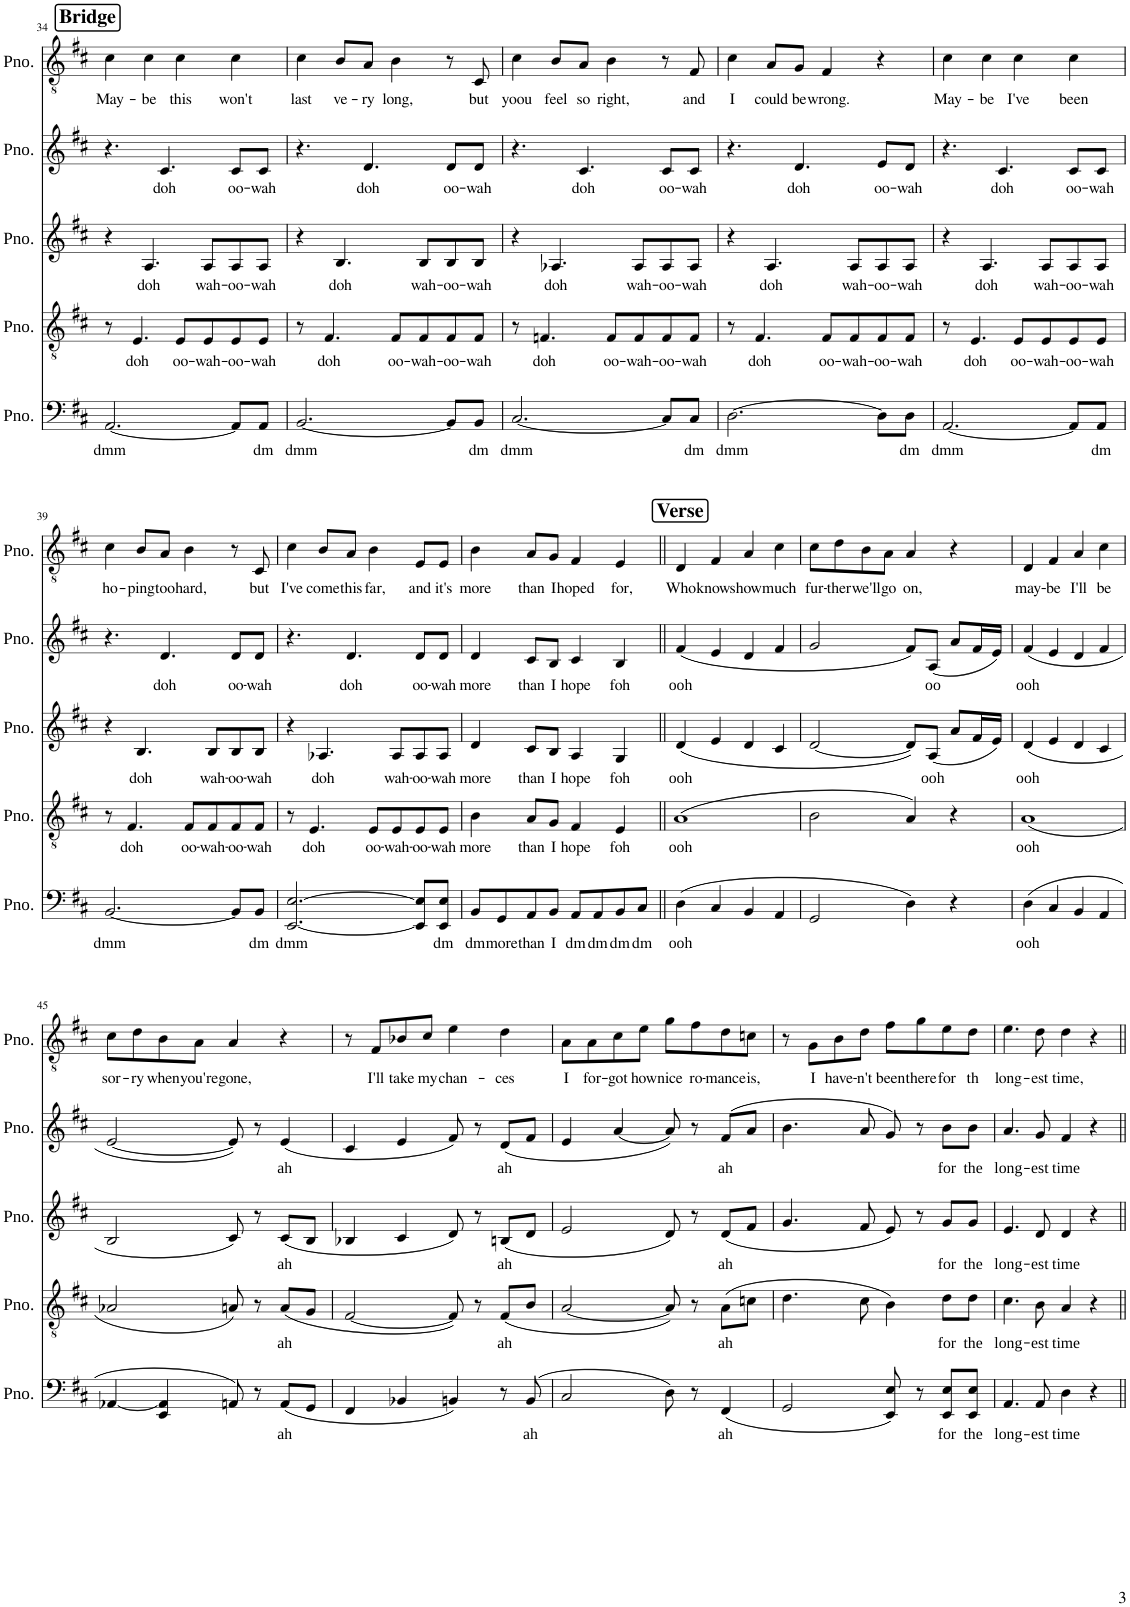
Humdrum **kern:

**kern	**text	**kern	**text	**kern	**text	**kern	**text	**kern	**text
*part5	*part5	*part4	*part4	*part3	*part3	*part2	*part2	*part1	*part1
*staff5	*staff5	*staff4	*staff4	*staff3	*staff3	*staff2	*staff2	*staff1	*staff1
*I"Piano	*	*I"Piano	*	*I"Piano	*	*I"Piano	*	*I"Piano	*
*I'Pno.	*	*I'Pno.	*	*I'Pno.	*	*I'Pno.	*	*I'Pno.	*
!!LO:PB:g=z
*clefF4	*	*clefGv2	*	*clefG2	*	*clefG2	*	*clefGv2	*
*k[f#c#]	*	*k[f#c#]	*	*k[f#c#]	*	*k[f#c#]	*	*k[f#c#]	*
*M4/4	*	*M4/4	*	*M4/4	*	*M4/4	*	*M4/4	*
!!LO:REH:place=s1:a:B:cj:fs=14:t=Bridge
=34	=34	=34	=34	=34	=34	=34	=34	=34	=34
!	!LO:LY:b	!	!	!	!	!	!	!	!LO:LY:b
[2.AA/	dmm	8r	.	4r	.	4.r	.	4c#\	May-
!	!	!	!LO:LY:b	!	!	!	!	!	!
.	.	4.E/	doh	.	.	.	.	.	.
!	!	!	!	!	!LO:LY:b	!	!	!	!LO:LY:b
.	.	.	.	4.A/	doh	.	.	4c#\	-be
!	!	!	!	!	!	!	!LO:LY:b	!	!
.	.	.	.	.	.	4.c#/	doh	.	.
!	!	!	!LO:LY:b	!	!	!	!	!	!LO:LY:b
.	.	8E/L	oo-	.	.	.	.	4c#\	this
!	!	!	!LO:LY:b	!	!LO:LY:b	!	!	!	!
.	.	8E/	-wah-	8A/L	wah-	.	.	.	.
!	!	!	!LO:LY:b	!	!LO:LY:b	!	!LO:LY:b	!	!LO:LY:b
8AA/L]	.	8E/	-oo-	8A/	-oo-	8c#/L	oo-	4c#\	won't
!	!LO:LY:b	!	!LO:LY:b	!	!LO:LY:b	!	!LO:LY:b	!	!
8AA/J	dm	8E/J	-wah	8A/J	-wah	8c#/J	-wah	.	.
=35	=35	=35	=35	=35	=35	=35	=35	=35	=35
!	!LO:LY:b	!	!	!	!	!	!	!	!LO:LY:b
[2.BB/	dmm	8r	.	4r	.	4.r	.	4c#\	last
!	!	!	!LO:LY:b	!	!	!	!	!	!
.	.	4.F#/	doh	.	.	.	.	.	.
!	!	!	!	!	!LO:LY:b	!	!	!	!LO:LY:b
.	.	.	.	4.B/	doh	.	.	8B/L	ve-
!	!	!	!	!	!	!	!LO:LY:b	!	!LO:LY:b
.	.	.	.	.	.	4.d/	doh	8A/J	-ry
!	!	!	!LO:LY:b	!	!	!	!	!	!LO:LY:b
.	.	8F#/L	oo-	.	.	.	.	4B\	long,
!	!	!	!LO:LY:b	!	!LO:LY:b	!	!	!	!
.	.	8F#/	-wah-	8B/L	wah-	.	.	.	.
!	!	!	!LO:LY:b	!	!LO:LY:b	!	!LO:LY:b	!	!
8BB/L]	.	8F#/	-oo-	8B/	-oo-	8d/L	oo-	8r	.
!	!LO:LY:b	!	!LO:LY:b	!	!LO:LY:b	!	!LO:LY:b	!	!LO:LY:b
8BB/J	dm	8F#/J	-wah	8B/J	-wah	8d/J	-wah	8C#/	but
=36	=36	=36	=36	=36	=36	=36	=36	=36	=36
!	!LO:LY:b	!	!	!	!	!	!	!	!LO:LY:b
[2.C#/	dmm	8r	.	4r	.	4.r	.	4c#\	yoou
!	!	!	!LO:LY:b	!	!	!	!	!	!
.	.	4.Fn/	doh	.	.	.	.	.	.
!	!	!	!	!	!LO:LY:b	!	!	!	!LO:LY:b
.	.	.	.	4.A-X/	doh	.	.	8B/L	feel
!	!	!	!	!	!	!	!LO:LY:b	!	!LO:LY:b
.	.	.	.	.	.	4.c#/	doh	8A/J	so
!	!	!	!LO:LY:b	!	!	!	!	!	!LO:LY:b
.	.	8F/L	oo-	.	.	.	.	4B\	right,
!	!	!	!LO:LY:b	!	!LO:LY:b	!	!	!	!
.	.	8F/	-wah-	8A-/L	wah-	.	.	.	.
!	!	!	!LO:LY:b	!	!LO:LY:b	!	!LO:LY:b	!	!
8C#/L]	.	8F/	-oo-	8A-/	-oo-	8c#/L	oo-	8r	.
!	!LO:LY:b	!	!LO:LY:b	!	!LO:LY:b	!	!LO:LY:b	!	!LO:LY:b
8C#/J	dm	8F/J	-wah	8A-/J	-wah	8c#/J	-wah	8F#/	and
=37	=37	=37	=37	=37	=37	=37	=37	=37	=37
!	!LO:LY:b	!	!	!	!	!	!	!	!LO:LY:b
[2.D\	dmm	8r	.	4r	.	4.r	.	4c#\	I
!	!	!	!LO:LY:b	!	!	!	!	!	!
.	.	4.F#/	doh	.	.	.	.	.	.
!	!	!	!	!	!LO:LY:b	!	!	!	!LO:LY:b
.	.	.	.	4.A/	doh	.	.	8A/L	could
!	!	!	!	!	!	!	!LO:LY:b	!	!LO:LY:b
.	.	.	.	.	.	4.d/	doh	8G/J	be
!	!	!	!LO:LY:b	!	!	!	!	!	!LO:LY:b
.	.	8F#/L	oo-	.	.	.	.	4F#/	wrong.
!	!	!	!LO:LY:b	!	!LO:LY:b	!	!	!	!
.	.	8F#/	-wah-	8A/L	wah-	.	.	.	.
!	!	!	!LO:LY:b	!	!LO:LY:b	!	!LO:LY:b	!	!
8D\L]	.	8F#/	-oo-	8A/	-oo-	8e/L	oo-	4r	.
!	!LO:LY:b	!	!LO:LY:b	!	!LO:LY:b	!	!LO:LY:b	!	!
8D\J	dm	8F#/J	-wah	8A/J	-wah	8d/J	-wah	.	.
=38	=38	=38	=38	=38	=38	=38	=38	=38	=38
!	!LO:LY:b	!	!	!	!	!	!	!	!LO:LY:b
[2.AA/	dmm	8r	.	4r	.	4.r	.	4c#\	May-
!	!	!	!LO:LY:b	!	!	!	!	!	!
.	.	4.E/	doh	.	.	.	.	.	.
!	!	!	!	!	!LO:LY:b	!	!	!	!LO:LY:b
.	.	.	.	4.A/	doh	.	.	4c#\	-be
!	!	!	!	!	!	!	!LO:LY:b	!	!
.	.	.	.	.	.	4.c#/	doh	.	.
!	!	!	!LO:LY:b	!	!	!	!	!	!LO:LY:b
.	.	8E/L	oo-	.	.	.	.	4c#\	I've
!	!	!	!LO:LY:b	!	!LO:LY:b	!	!	!	!
.	.	8E/	-wah-	8A/L	wah-	.	.	.	.
!	!	!	!LO:LY:b	!	!LO:LY:b	!	!LO:LY:b	!	!LO:LY:b
8AA/L]	.	8E/	-oo-	8A/	-oo-	8c#/L	oo-	4c#\	been
!	!LO:LY:b	!	!LO:LY:b	!	!LO:LY:b	!	!LO:LY:b	!	!
8AA/J	dm	8E/J	-wah	8A/J	-wah	8c#/J	-wah	.	.
!!LO:LB:g=z
=39	=39	=39	=39	=39	=39	=39	=39	=39	=39
!	!LO:LY:b	!	!	!	!	!	!	!	!LO:LY:b
[2.BB/	dmm	8r	.	4r	.	4.r	.	4c#\	ho-
!	!	!	!LO:LY:b	!	!	!	!	!	!
.	.	4.F#/	doh	.	.	.	.	.	.
!	!	!	!	!	!LO:LY:b	!	!	!	!LO:LY:b
.	.	.	.	4.B/	doh	.	.	8B/L	-ping
!	!	!	!	!	!	!	!LO:LY:b	!	!LO:LY:b
.	.	.	.	.	.	4.d/	doh	8A/J	too
!	!	!	!LO:LY:b	!	!	!	!	!	!LO:LY:b
.	.	8F#/L	oo-	.	.	.	.	4B\	hard,
!	!	!	!LO:LY:b	!	!LO:LY:b	!	!	!	!
.	.	8F#/	-wah-	8B/L	wah-	.	.	.	.
!	!	!	!LO:LY:b	!	!LO:LY:b	!	!LO:LY:b	!	!
8BB/L]	.	8F#/	-oo-	8B/	-oo-	8d/L	oo-	8r	.
!	!LO:LY:b	!	!LO:LY:b	!	!LO:LY:b	!	!LO:LY:b	!	!LO:LY:b
8BB/J	dm	8F#/J	-wah	8B/J	-wah	8d/J	-wah	8C#/	but
=40	=40	=40	=40	=40	=40	=40	=40	=40	=40
!	!LO:LY:b	!	!	!	!	!	!	!	!LO:LY:b
[2.EE/ [2.E/	dmm	8r	.	4r	.	4.r	.	4c#\	I've
!	!	!	!LO:LY:b	!	!	!	!	!	!
.	.	4.E/	doh	.	.	.	.	.	.
!	!	!	!	!	!LO:LY:b	!	!	!	!LO:LY:b
.	.	.	.	4.A-X/	doh	.	.	8B/L	come
!	!	!	!	!	!	!	!LO:LY:b	!	!LO:LY:b
.	.	.	.	.	.	4.d/	doh	8A/J	this
!	!	!	!LO:LY:b	!	!	!	!	!	!LO:LY:b
.	.	8E/L	oo-	.	.	.	.	4B\	far,
!	!	!	!LO:LY:b	!	!LO:LY:b	!	!	!	!
.	.	8E/	-wah-	8A-/L	wah-	.	.	.	.
!	!	!	!LO:LY:b	!	!LO:LY:b	!	!LO:LY:b	!	!LO:LY:b
8EE/] 8E/]L	.	8E/	-oo-	8A-/	-oo-	8d/L	oo-	8E/L	and
!	!LO:LY:b	!	!LO:LY:b	!	!LO:LY:b	!	!LO:LY:b	!	!LO:LY:b
8EE/ 8E/J	dm	8E/J	-wah	8A-/J	-wah	8d/J	-wah	8E/J	it's
=41	=41	=41	=41	=41	=41	=41	=41	=41	=41
!	!LO:LY:b	!	!LO:LY:b	!	!LO:LY:b	!	!LO:LY:b	!	!LO:LY:b
8BB/L	dm	4B\	more	4d/	more	4d/	more	4B\	more
!	!LO:LY:b	!	!	!	!	!	!	!	!
8GG/	more	.	.	.	.	.	.	.	.
!	!LO:LY:b	!	!LO:LY:b	!	!LO:LY:b	!	!LO:LY:b	!	!LO:LY:b
8AA/	than	8A/L	than	8c#/L	than	8c#/L	than	8A/L	than
!	!LO:LY:b	!	!LO:LY:b	!	!LO:LY:b	!	!LO:LY:b	!	!LO:LY:b
8BB/J	I	8G/J	I	8B/J	I	8B/J	I	8G/J	I
!	!LO:LY:b	!	!LO:LY:b	!	!LO:LY:b	!	!LO:LY:b	!	!LO:LY:b
8AA/L	dm	4F#/	hope	4A/	hope	4c#/	hope	4F#/	hoped
!	!LO:LY:b	!	!	!	!	!	!	!	!
8AA/	dm	.	.	.	.	.	.	.	.
!	!LO:LY:b	!	!LO:LY:b	!	!LO:LY:b	!	!LO:LY:b	!	!LO:LY:b
8BB/	dm	4E/	foh	4G/	foh	4B/	foh	4E/	for,
!	!LO:LY:b	!	!	!	!	!	!	!	!
8C#/J	dm	.	.	.	.	.	.	.	.
!!LO:REH:place=s1:a:B:cj:fs=14:t=Verse
=42||	=42||	=42||	=42||	=42||	=42||	=42||	=42||	=42||	=42||
!	!LO:LY:b	!	!LO:LY:b	!	!LO:LY:b	!	!LO:LY:b	!	!LO:LY:b
(4D\	ooh	(1A	ooh	(4d/	ooh	(4f#/	ooh	4D/	Who
!	!	!	!	!	!	!	!	!	!LO:LY:b
4C#/	.	.	.	4e/	.	4e/	.	4F#/	knows
!	!	!	!	!	!	!	!	!	!LO:LY:b
4BB/	.	.	.	4d/	.	4d/	.	4A/	how
!	!	!	!	!	!	!	!	!	!LO:LY:b
4AA/	.	.	.	4c#/	.	4f#/	.	4c#\	much
=43	=43	=43	=43	=43	=43	=43	=43	=43	=43
!	!	!	!	!	!	!	!	!	!LO:LY:b
2GG/	.	2B\	.	[2d/	.	2g/	.	8c#\L	fur-
!	!	!	!	!	!	!	!	!	!LO:LY:b
.	.	.	.	.	.	.	.	8d\	-ther
!	!	!	!	!	!	!	!	!	!LO:LY:b
.	.	.	.	.	.	.	.	8B\	we'll
!	!	!	!	!	!	!	!	!	!LO:LY:b
.	.	.	.	.	.	.	.	8A\J	go
!	!	!	!	!	!	!	!	!	!LO:LY:b
4D\)	.	4A/)	.	8d/L])	.	8f#/L)	.	4A/	on,
!	!	!	!	!	!LO:LY:b	!	!LO:LY:b	!	!
.	.	.	.	(8A/J	ooh	(8A/J	oo	.	.
4r	.	4r	.	8a/L	.	8a/L	.	4r	.
.	.	.	.	16f#/L	.	16f#/L	.	.	.
.	.	.	.	16e/JJ)	.	16e/JJ)	.	.	.
=44	=44	=44	=44	=44	=44	=44	=44	=44	=44
!	!LO:LY:b	!	!LO:LY:b	!	!LO:LY:b	!	!LO:LY:b	!	!LO:LY:b
(4D\	ooh	(1A	ooh	(4d/	ooh	(4f#/	ooh	4D/	may-
!	!	!	!	!	!	!	!	!	!LO:LY:b
4C#/	.	.	.	4e/	.	4e/	.	4F#/	-be
!	!	!	!	!	!	!	!	!	!LO:LY:b
4BB/	.	.	.	4d/	.	4d/	.	4A/	I'll
!	!	!	!	!	!	!	!	!	!LO:LY:b
4AA/	.	.	.	4c#/	.	4f#/	.	4c#\	be
!!LO:LB:g=z
=45	=45	=45	=45	=45	=45	=45	=45	=45	=45
!	!	!	!	!	!	!	!	!	!LO:LY:b
[4AA-X/	.	2A-X/	.	2B/	.	[2e/	.	8c#\L	sor-
!	!	!	!	!	!	!	!	!	!LO:LY:b
.	.	.	.	.	.	.	.	8d\	-ry
!	!	!	!	!	!	!	!	!	!LO:LY:b
4EE/ 4AA-/]	.	.	.	.	.	.	.	8B\	when
!	!	!	!	!	!	!	!	!	!LO:LY:b
.	.	.	.	.	.	.	.	8A\J	you're
!	!	!	!	!	!	!	!	!	!LO:LY:b
8AAn/)	.	8An/)	.	8c#/)	.	8e/])	.	4A/	gone,
8r	.	8r	.	8r	.	8r	.	.	.
!	!LO:LY:b	!	!LO:LY:b	!	!LO:LY:b	!	!LO:LY:b	!	!
(8AA/L	ah	(8A/L	ah	(8c#/L	ah	(4e/	ah	4r	.
8GG/J	.	8G/J	.	8B/J	.	.	.	.	.
=46	=46	=46	=46	=46	=46	=46	=46	=46	=46
4FF#/	.	[2F#/	.	4B-X/	.	4c#/	.	8r	.
!	!	!	!	!	!	!	!	!	!LO:LY:b
.	.	.	.	.	.	.	.	8F#/L	I'll
!	!	!	!	!	!	!	!	!	!LO:LY:b
4BB-X/	.	.	.	4c#/	.	4e/	.	8B-X/	take
!	!	!	!	!	!	!	!	!	!LO:LY:b
.	.	.	.	.	.	.	.	8c#/J	my
!	!	!	!	!	!	!	!	!	!LO:LY:b
4BBn/)	.	8F#/])	.	8d/)	.	8f#/)	.	4e\	chan-
.	.	8r	.	8r	.	8r	.	.	.
!	!	!	!LO:LY:b	!	!LO:LY:b	!	!LO:LY:b	!	!LO:LY:b
8r	.	(8F#/L	ah	(8Bn/L	ah	(8d/L	ah	4d\	-ces
!	!LO:LY:b	!	!	!	!	!	!	!	!
(8BB/	ah	8B/J	.	8d/J	.	8f#/J	.	.	.
=47	=47	=47	=47	=47	=47	=47	=47	=47	=47
!	!	!	!	!	!	!	!	!	!LO:LY:b
2C#/	.	[2A/	.	2e/	.	4e/	.	8A\L	I
!	!	!	!	!	!	!	!	!	!LO:LY:b
.	.	.	.	.	.	.	.	8A\	for-
!	!	!	!	!	!	!	!	!	!LO:LY:b
.	.	.	.	.	.	[4a/	.	8c#\	-got
!	!	!	!	!	!	!	!	!	!LO:LY:b
.	.	.	.	.	.	.	.	8e\J	how
!	!	!	!	!	!	!	!	!	!LO:LY:b
8D\)	.	8A/])	.	8d/)	.	8a/])	.	8g\L	nice
!	!	!	!	!	!	!	!	!	!LO:LY:b
8r	.	8r	.	8r	.	8r	.	8f#\	ro-
!	!LO:LY:b	!	!LO:LY:b	!	!LO:LY:b	!	!LO:LY:b	!	!LO:LY:b
(4FF#/	ah	(8A\L	ah	(8d/L	ah	(8f#/L	ah	8d\	-mance
!	!	!	!	!	!	!	!	!	!LO:LY:b
.	.	8cn\J	.	8f#/J	.	8a/J	.	8cn\J	is,
=48	=48	=48	=48	=48	=48	=48	=48	=48	=48
2GG/	.	4.d\	.	4.g/	.	4.b\	.	8r	.
!	!	!	!	!	!	!	!	!	!LO:LY:b
.	.	.	.	.	.	.	.	8G\L	I
!	!	!	!	!	!	!	!	!	!LO:LY:b
.	.	.	.	.	.	.	.	8B\	have-
!	!	!	!	!	!	!	!	!	!LO:LY:b
.	.	8c#\	.	8f#/	.	8a/	.	8d\J	-n't
!	!	!	!	!	!	!	!	!	!LO:LY:b
8EE/ 8E/)	.	4B\)	.	8e/)	.	8g/)	.	8f#\L	been
!	!	!	!	!	!	!	!	!	!LO:LY:b
8r	.	.	.	8r	.	8r	.	8g\	there
!	!LO:LY:b	!	!LO:LY:b	!	!LO:LY:b	!	!LO:LY:b	!	!LO:LY:b
8EE/ 8E/L	for	8d\L	for	8g/L	for	8b\L	for	8e\	for
!	!LO:LY:b	!	!LO:LY:b	!	!LO:LY:b	!	!LO:LY:b	!	!LO:LY:b
8EE/ 8E/J	the	8d\J	the	8g/J	the	8b\J	the	8d\J	th
=49	=49	=49	=49	=49	=49	=49	=49	=49	=49
!	!LO:LY:b	!	!LO:LY:b	!	!LO:LY:b	!	!LO:LY:b	!	!LO:LY:b
4.AA/	long-	4.c#\	long-	4.e/	long-	4.a/	long-	4.e\	long-
!	!LO:LY:b	!	!LO:LY:b	!	!LO:LY:b	!	!LO:LY:b	!	!LO:LY:b
8AA/	-est	8B\	-est	8d/	-est	8g/	-est	8d\	-est
!	!LO:LY:b	!	!LO:LY:b	!	!LO:LY:b	!	!LO:LY:b	!	!LO:LY:b
4D\	time	4A/	time	4d/	time	4f#/	time	4d\	time,
4r	.	4r	.	4r	.	4r	.	4r	.
=||	=||	=||	=||	=||	=||	=||	=||	=||	=||
*-	*-	*-	*-	*-	*-	*-	*-	*-	*-
